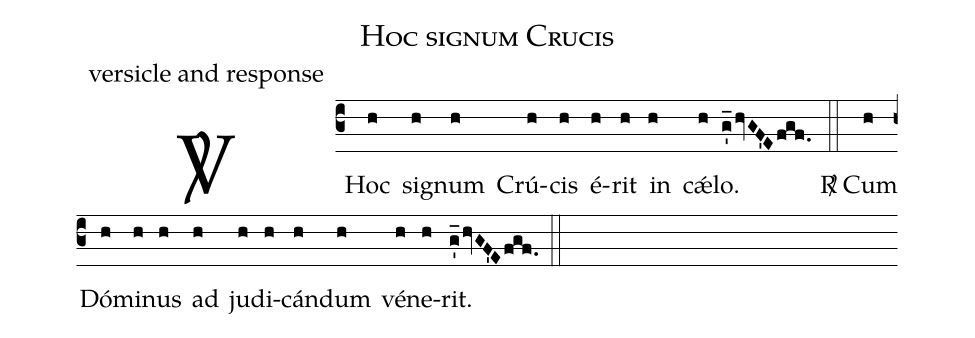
name: Hoc signum Crucis;
office-part: versicle and response;
def-m1:\ifx\vrlinebreak\undefined\else;
def-m2:\fi;
%%
% The syntax in this part is called gabc. Please refer to http://home.gna.org/gregorio/gabc/#basis

(c3)<sp>V/</sp>~Hoc(h) sig(h)num(h) Crú(h)cis(h) é(h)rit(h) in(h) cǽ(h)lo.(g'_hvGF'Efgf.) (::[em1]Z[em2])
<sp>R/</sp> Cum(h) Dó(h)mi(h)nus(h) ad(h) ju(h)di(h)cán(h)dum(h) vé(h)ne(h)rit.(g'_hvGF'Efgf.) (::)
